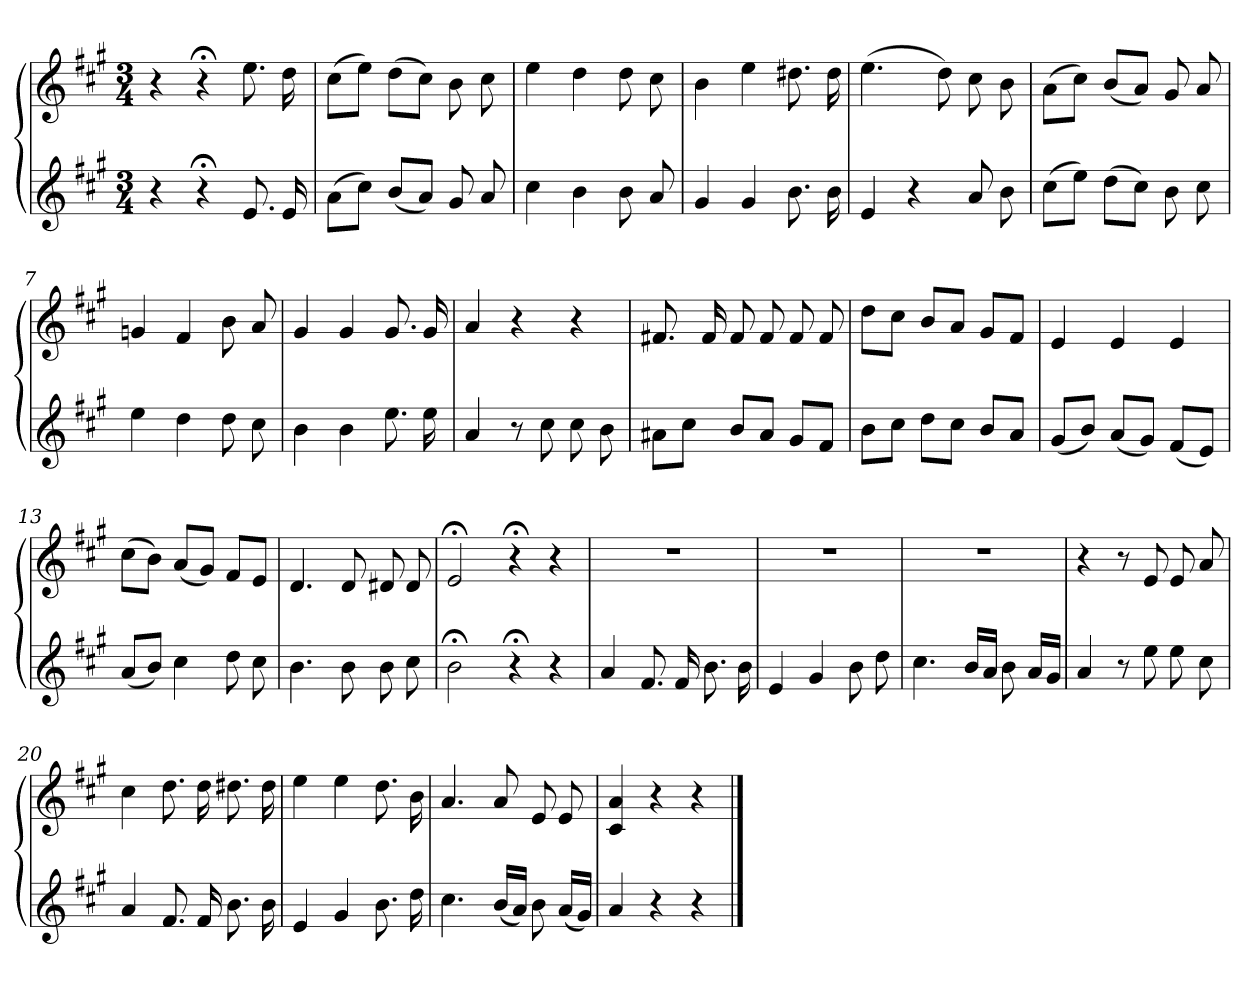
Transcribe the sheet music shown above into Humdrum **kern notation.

**kern	**kern	**dynam
*part1	*part1	*part1
*staff2	*staff1	*staff1/2
*clefG2	*clefG2	*
*k[f#c#g#]	*k[f#c#g#]	*
*M3/4	*M3/4	*
=1	=1	=1
4r	4r	Allegro
4r;<	4r;<	.
8.e	8.ee	.
16e	16dd	.
=2	=2	=2
(8aL	(8cc#L	.
8cc#J)	8eeJ)	.
(8bL	(8ddL	.
8aJ)	8cc#J)	.
8g#	8b	.
8a	8cc#	.
=3	=3	=3
4cc#	4ee	.
4b	4dd	.
8b	8dd	.
8a	8cc#	.
=4	=4	=4
4g#	4b	.
4g#	4ee	.
8.b	8.dd#X	.
16b	16dd#	.
=5	=5	=5
4e	(4.ee	.
4r	.	.
.	8dd)	.
8a	8cc#	.
8b	8b	.
!!LO:LB:g=z
=6	=6	=6
(8cc#L	(8aL	.
8eeJ)	8cc#J)	.
(8ddL	(8bL	.
8cc#J)	8aJ)	.
8b	8g#	.
8cc#	8a	.
=7	=7	=7
4ee	4gn	.
4dd	4f#	.
8dd	8b	.
8cc#	8a	.
=8	=8	=8
4b	4g#	.
4b	4g#	.
8.ee	8.g#	.
16ee	16g#	.
=9	=9	=9
4a	4a	.
8r	4r	.
8cc#	.	.
8cc#	4r	.
8b	.	.
=10	=10	=10
8a#XL	8.f#X	.
8cc#J	.	.
.	16f#	.
8bL	8f#	.
8a#J	8f#	.
8g#L	8f#	.
8f#J	8f#	.
!!LO:LB:g=z
=11	=11	=11
8bL	8ddL	.
8cc#J	8cc#J	.
8ddL	8bL	.
8cc#J	8aJ	.
8bL	8g#L	.
8aJ	8f#J	.
=12	=12	=12
(8g#L	4e	.
8bJ)	.	.
(8aL	4e	.
8g#J)	.	.
(8f#L	4e	.
8eJ)	.	.
=13	=13	=13
(8aL	(8cc#L	.
8bJ)	8bJ)	.
4cc#	(8aL	.
.	8g#J)	.
8dd	8f#L	.
8cc#	8eJ	.
=14	=14	=14
4.b	4.d	.
8b	8d	.
8b	8d#X	.
(8cc#	8d#	.
=15	=15	=15
2b;<	2e;<	.
4r;<	4r;<	.
4r	4r	.
!!LO:LB:g=z
=16	=16	=16
4a	2.r	.
8.f#	.	.
16f#	.	.
8.b	.	.
16b	.	.
=17	=17	=17
4e	2.r	.
4g#	.	.
8b	.	.
8dd	.	.
=18	=18	=18
4.cc#	2.r	.
16bLL	.	.
16aJJ	.	.
8b	.	.
16aLL	.	.
16g#JJ	.	.
=19	=19	=19
4a	4r	.
8r	8r	.
8ee	8e	.
8ee	8e	.
8cc#	8a	.
=20	=20	=20
4a	4cc#	.
8.f#	8.dd	.
16f#	16dd	.
8.b	8.dd#X	.
16b	16dd#	.
!!LO:LB:g=z
=21	=21	=21
4e	4ee	.
4g#	4ee	.
8.b	8.dd	.
16dd	16b	.
=22	=22	=22
4.cc#	4.a	.
(16bLL	8a	.
16aJJ)	.	.
8b	8e	.
(16aLL	8e	.
16g#JJ)	.	.
=23	=23	=23
4a	4c# 4a	.
4r	4r	.
4r	4r	.
==	==	==
*-	*-	*-
